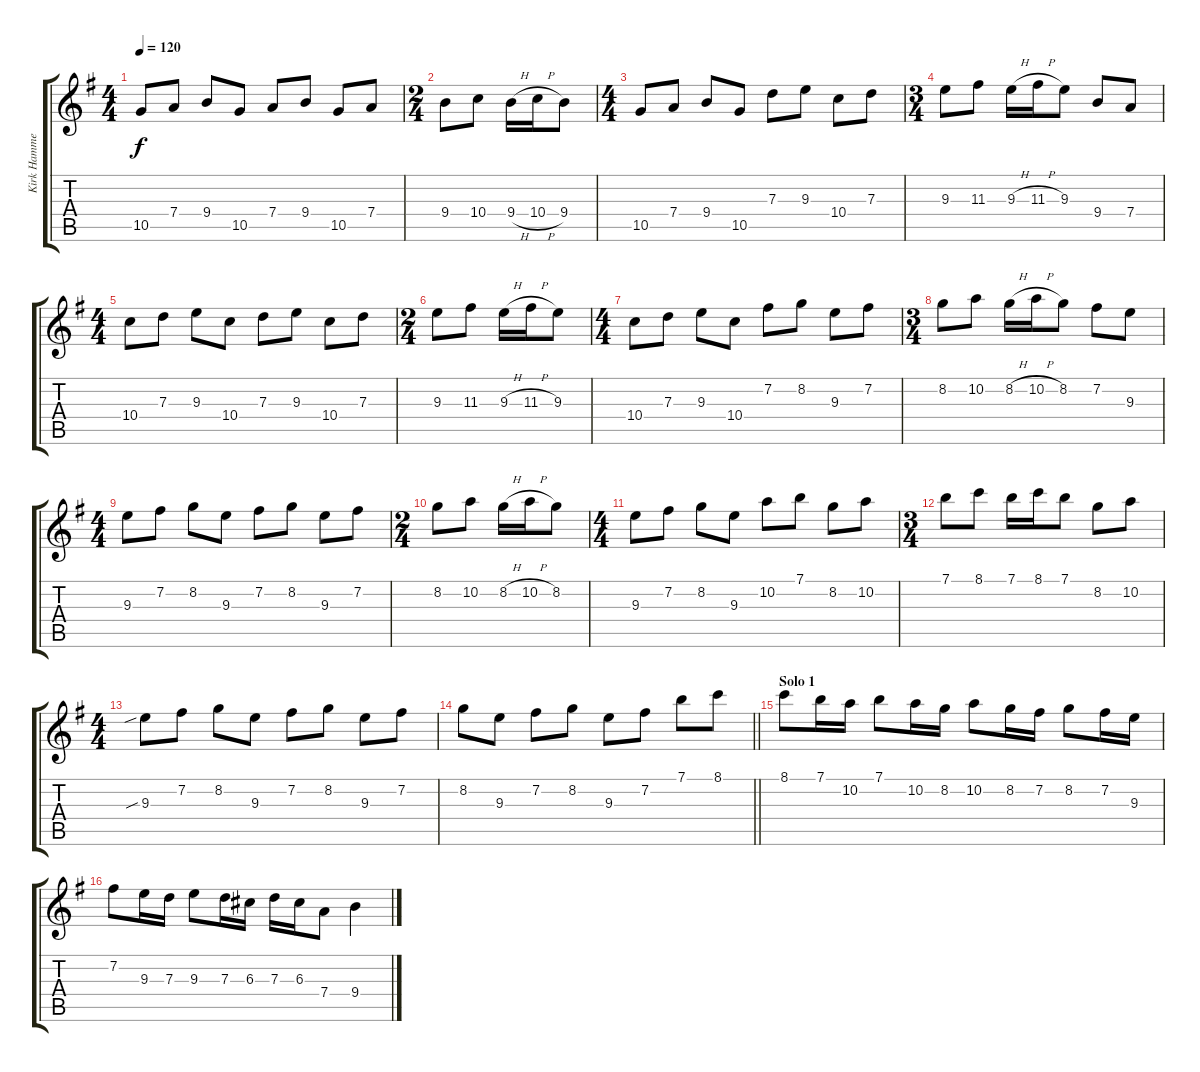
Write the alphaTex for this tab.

\track ("Kirk Hammet" "Kirk Hamme") {instrument distortionguitar}
\staff {score tabs}
\tuning (E4 B3 G3 D3 A2 E2) {hide}
\ts (4 4)
\tempo 120
\clef g2
\ks g
10.5.8{dy f} 7.4.8 9.4.8 10.5.8 7.4.8 9.4.8 10.5.8 7.4.8 |
\ts (2 4)
9.4.8 10.4.8 9.4{h}.16 10.4{h}.16 9.4.8 |
\ts (4 4)
10.5.8 7.4.8 9.4.8 10.5.8 7.3.8 9.3.8 10.4.8 7.3.8 |
\ts (3 4)
9.3.8 11.3.8 9.3{h}.16 11.3{h}.16 9.3.8 9.4.8 7.4.8 |
\ts (4 4)
10.4.8 7.3.8 9.3.8 10.4.8 7.3.8 9.3.8 10.4.8 7.3.8 |
\ts (2 4)
9.3.8 11.3.8 9.3{h}.16 11.3{h}.16 9.3.8 |
\ts (4 4)
10.4.8 7.3.8 9.3.8 10.4.8 7.2.8 8.2.8 9.3.8 7.2.8 |
\ts (3 4)
8.2.8 10.2.8 8.2{h}.16 10.2{h}.16 8.2.8 7.2.8 9.3.8 |
\ts (4 4)
9.3.8 7.2.8 8.2.8 9.3.8 7.2.8 8.2.8 9.3.8 7.2.8 |
\ts (2 4)
8.2.8 10.2.8 8.2{h}.16 10.2{h}.16 8.2.8 |
\ts (4 4)
9.3.8 7.2.8 8.2.8 9.3.8 10.2.8 7.1.8 8.2.8 10.2.8 |
\ts (3 4)
7.1.8 8.1.8 7.1.16 8.1.16 7.1.8 8.2.8 10.2.8 |
\ts (4 4)
9.3{sib}.8 7.2.8 8.2.8 9.3.8 7.2.8 8.2.8 9.3.8 7.2.8 |
\barLineRight lightlight
8.2.8 9.3.8 7.2.8 8.2.8 9.3.8 7.2.8 7.1.8 8.1.8 |
\section ("" "Solo 1")
8.1.8 7.1.16 10.2.16 7.1.8 10.2.16 8.2.16 10.2.8 8.2.16 7.2.16 8.2.8 7.2.16 9.3.16 |
7.2.8 9.3.16 7.3.16 9.3.8 7.3.16 6.3.16 7.3.16 6.3.16 7.4.8 9.4.4
